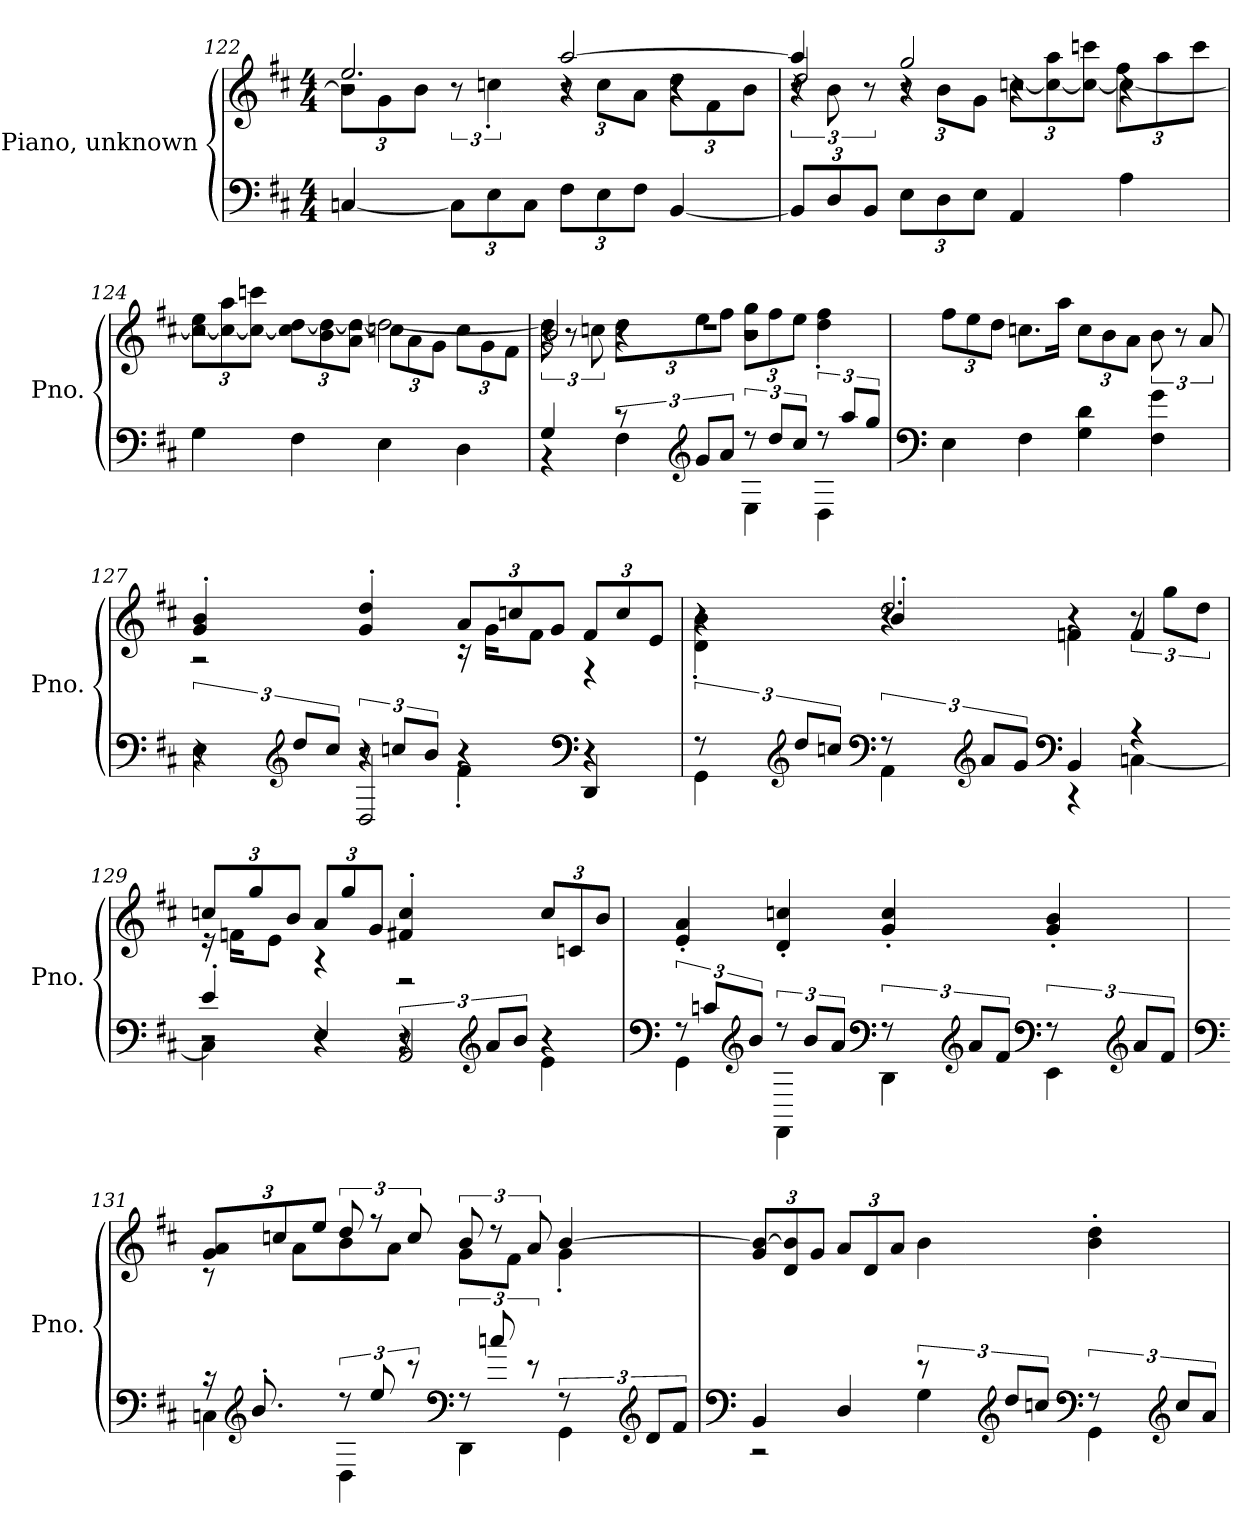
**kern	**kern
*part1	*part1
*staff2	*staff1
*I"Piano, unknown	*
*I'Pno.	*
*clefF4	*clefG2
*k[f#c#]	*k[f#c#]
*M4/4	*M4/4
=122	=122
*	*^
*	*	*^
*	*	*	*^
[4Cn/	2r	12b\L]	2.ee/	2r
.	.	12g\	.	.
.	.	12b\J	.	.
*Xbrackettup	*	*	*	*
12C\L]	.	12r	.	.
12E\	.	6ccn'\	.	.
12C\J	.	.	.	.
12F#\L	[2aa/	4r	.	12r
12E\	.	.	.	12cc\L
12F#\J	.	.	.	12a\J
*	*	*Xbrackettup	*	*
[4BB/	.	12dd\L	4r	4r
.	.	12f#\	.	.
.	.	12b\J	.	.
=123	=123	=123	=123	=123
*	*	*brackettup	*	*
12BB/L]	4aa/]	12r	2dd/	4r
12D/	.	12b\	.	.
12BB/J	.	12r	.	.
12E\L	2gg/	4r	.	12r
12D\	.	.	.	12b\L
12E\J	.	.	.	12g\J
*	*	*Xbrackettup	*	*
4AA/	.	[12ccn\L	2r	4r
.	.	12cc\_ 12aa\	.	.
.	.	12cc\_ 12cccn\J	.	.
4A\	4r	4cc\_	.	12ff#\L
.	.	.	.	12aa\
.	.	.	.	12ccc\J
*	*	*	*v	*v
!!LO:LB:g=z
=124	=124	=124	=124
4G\	1r	12cc\_ 12ee\L	2r
.	.	12cc\_ 12aa\	.
.	.	12cc\_ 12cccn\J	.
4F#\	.	12cc\] [12dd\L	.
.	.	12b\ 12dd\_	.
.	.	12a\ 12dd\_J	.
4E\	.	2dd\_	12ccn\L
.	.	.	12a\
.	.	.	12g\J
4D\	.	.	12cc\L
.	.	.	12g\
.	.	.	12f#\J
*	*	*v	*v
=125	=125	=125
*^	*	*
*	*	*	*brackettup
*	*	*^	*^
4G/	4r	1r	12dd\]	2b/	4r
.	.	.	12r	.	.
.	.	.	12ccn\	.	.
*brackettup	*	*	*	*	*Xbrackettup
12r	4F#\	.	4r	.	12dd\L
*clefG2	*	*	*	*	*
12g/L	.	.	.	.	12ee\
12a/J	.	.	.	.	12ff#\J
12r	4E\	.	12b\ 12gg\L	2r	2r
12dd/L	.	.	12ff#\	.	.
12cc#/J	.	.	12ee\J	.	.
12r	4D\	.	4dd\' 4ff#\'	.	.
12aa/L	.	.	.	.	.
12gg/J	.	.	.	.	.
*v	*v	*	*	*	*
*	*v	*v	*v	*v
!!LO:LB:g=z
=126	=126
*clefF4	*
4E\	12ff#\L
.	12ee\
.	12dd\J
4F#\	8.ccn\L
.	16aa\Jk
4G\ 4d\	12cc\L
.	12b\
.	12a\J
*	*brackettup
4F#\ 4g\	12b\
.	12r
.	12a/
=127	=127
*^	*^
*	*^	*	*
12r	4E\	4r	4g/' 4b/'	2r
*clefG2	*	*	*	*
12dd/L	.	.	.	.
12cc#/J	.	.	.	.
12r	4r	2D/	4g/' 4dd/'	.
12ccn/L	.	.	.	.
12b/J	.	.	.	.
*	*	*	*Xbrackettup	*
4r	4f#'\	.	12a/L	16r
.	.	.	.	16g\KL
.	.	.	12ccn/	.
.	.	.	.	8f#\J
.	.	.	12g/J	.
*clefF4	*	*	*	*
4DD/	4r	4r	12f#/L	4r
.	.	.	12cc/	.
.	.	.	12e/J	.
*	*v	*v	*	*
!!LO:LB:g=z
=128	=128	=128	=128
*	*	*	*^
12r	4GG\	4r	4d\' 4b\'	4r
*clefG2	*	*	*	*
12dd/L	.	.	.	.
12ccn/J	.	.	.	.
*clefF4	*	*	*	*
12r	4AA\	2.dd/	4r	4b'/
*clefG2	*	*	*	*
12a/L	.	.	.	.
12g/J	.	.	.	.
*clefF4	*	*	*	*
4BB/	4r	.	4fn\	4r
*	*	*	*brackettup	*
4r	[4Cn\	.	12r	4f/
.	.	.	12gg\L	.
.	.	.	12dd\J	.
*	*	*v	*v	*v
=129	=129	=129
*	*^	*
*	*	*	*Xbrackettup
*	*	*	*^
4e'/	4C\]	2r	12ccn/L	16r
.	.	.	.	16fn\KL
.	.	.	12gg/	.
.	.	.	.	8e\J
.	.	.	12b/J	.
4E/	4r	.	12a/L	4r
.	.	.	12gg/	.
.	.	.	12g/J	.
12r	4r	2AA/	4f#X/' 4cc/'	2r
*clefG2	*	*	*	*
12a/L	.	.	.	.
12b/J	.	.	.	.
4r	4e\	.	12cc/L	.
.	.	.	12cn/	.
.	.	.	12b/J	.
*v	*v	*v	*	*
*	*v	*v
!!LO:LB:g=z
=130	=130
*clefF4	*
*^	*
12r	4GG\	4e/' 4a/'
12cn/L	.	.
*clefG2	*	*
12b/J	.	.
12r	4FF#\	4d/' 4ccn/'
12b/L	.	.
12a/J	.	.
*clefF4	*	*
12r	4DD\	4g/' 4cc/'
*clefG2	*	*
12a/L	.	.
12f#/J	.	.
*clefF4	*	*
12r	4EE\	4g/' 4b/'
*clefG2	*	*
12a/L	.	.
12f#/J	.	.
=131	=131	=131
*clefF4	*	*
*	*	*^
16r	4Cn\	12g/ 12a/L	8r
*clefG2	*	*	*
8.b'/	.	.	.
.	.	12ccn/	.
.	.	.	8a\L
.	.	12ee/J	.
*	*	*brackettup	*
12r	4D\	12dd/	8b\
12ee/	.	12r	.
.	.	.	8a\J
12r	.	12cc/	.
*clefF4	*	*	*
12r	4DD\	12b/	8g\L
12ccn/	.	12r	.
.	.	.	8f#\J
12r	.	12a/	.
12r	4GG\	[4b/	4g'\
*clefG2	*	*	*
12d/L	.	.	.
12f#/J	.	.	.
*	*	*v	*v
!!LO:LB:g=z
=132	=132	=132
*clefF4	*	*
*	*	*Xbrackettup
4BB/	2r	12g/ 12b/_L
.	.	12d/ 12b/]
.	.	12g/J
4D/	.	12a/L
.	.	12d/
.	.	12a/J
12r	4G\	4b\
*clefG2	*	*
12dd/L	.	.
12ccn/J	.	.
*clefF4	*	*
12r	4GG\	4b\' 4dd\'
*clefG2	*	*
12cc/L	.	.
12a/J	.	.
*v	*v	*
=	=
*-	*-
